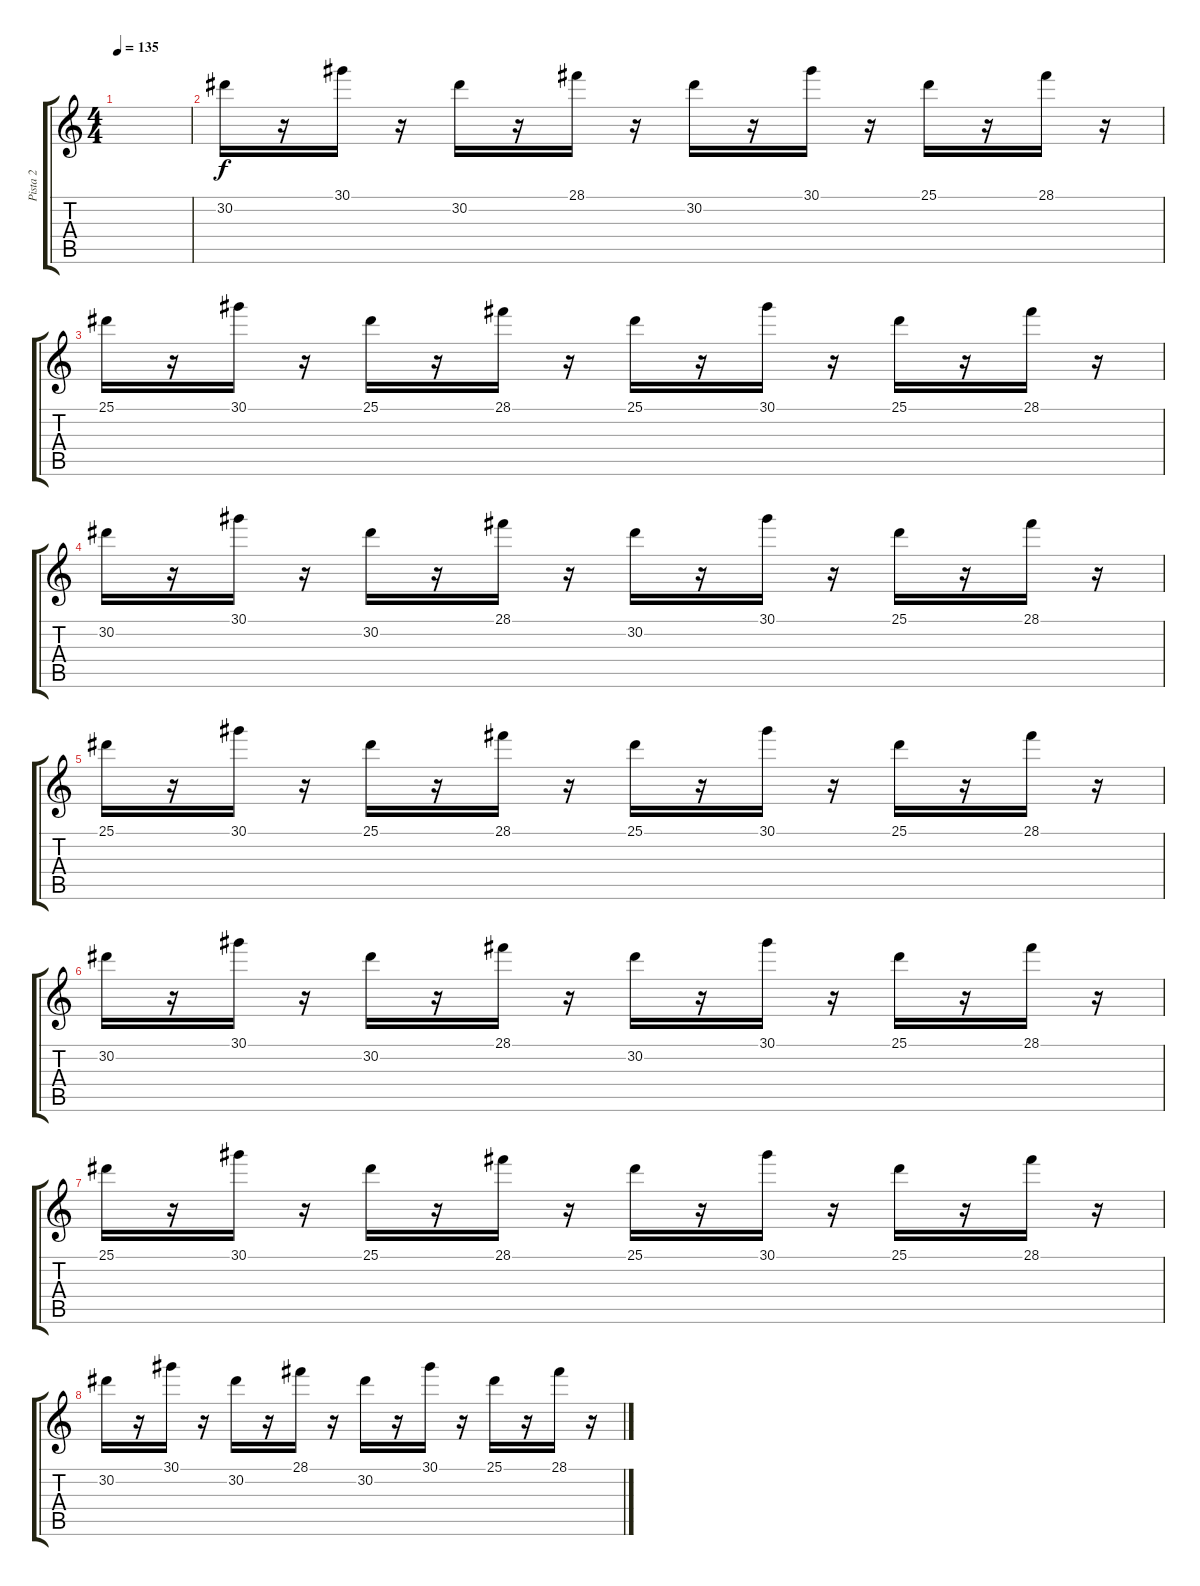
\track ("Pista 2" "Pista 2") {instrument electricpiano1}
\staff {score tabs}
\tuning (D4 A3 F3 C3 G2 D2) {hide}
\ts (4 4)
\tempo 135
\clef g2
\ks c
|
30.2.16{volume 4} r.16 30.1.16 r.16 30.2.16 r.16 28.1.16 r.16 30.2.16 r.16 30.1.16 r.16 25.1.16 r.16 28.1.16 r.16 |
25.1.16 r.16 30.1.16 r.16 25.1.16 r.16 28.1.16 r.16 25.1.16 r.16 30.1.16 r.16 25.1.16 r.16 28.1.16 r.16 |
30.2.16 r.16 30.1.16 r.16 30.2.16 r.16 28.1.16 r.16 30.2.16 r.16 30.1.16 r.16 25.1.16 r.16 28.1.16 r.16 |
25.1.16 r.16 30.1.16 r.16 25.1.16 r.16 28.1.16 r.16 25.1.16 r.16 30.1.16 r.16 25.1.16 r.16 28.1.16 r.16 |
30.2.16 r.16 30.1.16 r.16 30.2.16 r.16 28.1.16 r.16 30.2.16 r.16 30.1.16 r.16 25.1.16 r.16 28.1.16 r.16 |
25.1.16 r.16 30.1.16 r.16 25.1.16 r.16 28.1.16 r.16 25.1.16 r.16 30.1.16 r.16 25.1.16 r.16 28.1.16 r.16 |
30.2.16 r.16 30.1.16 r.16 30.2.16 r.16 28.1.16 r.16 30.2.16 r.16 30.1.16 r.16 25.1.16 r.16 28.1.16 r.16
